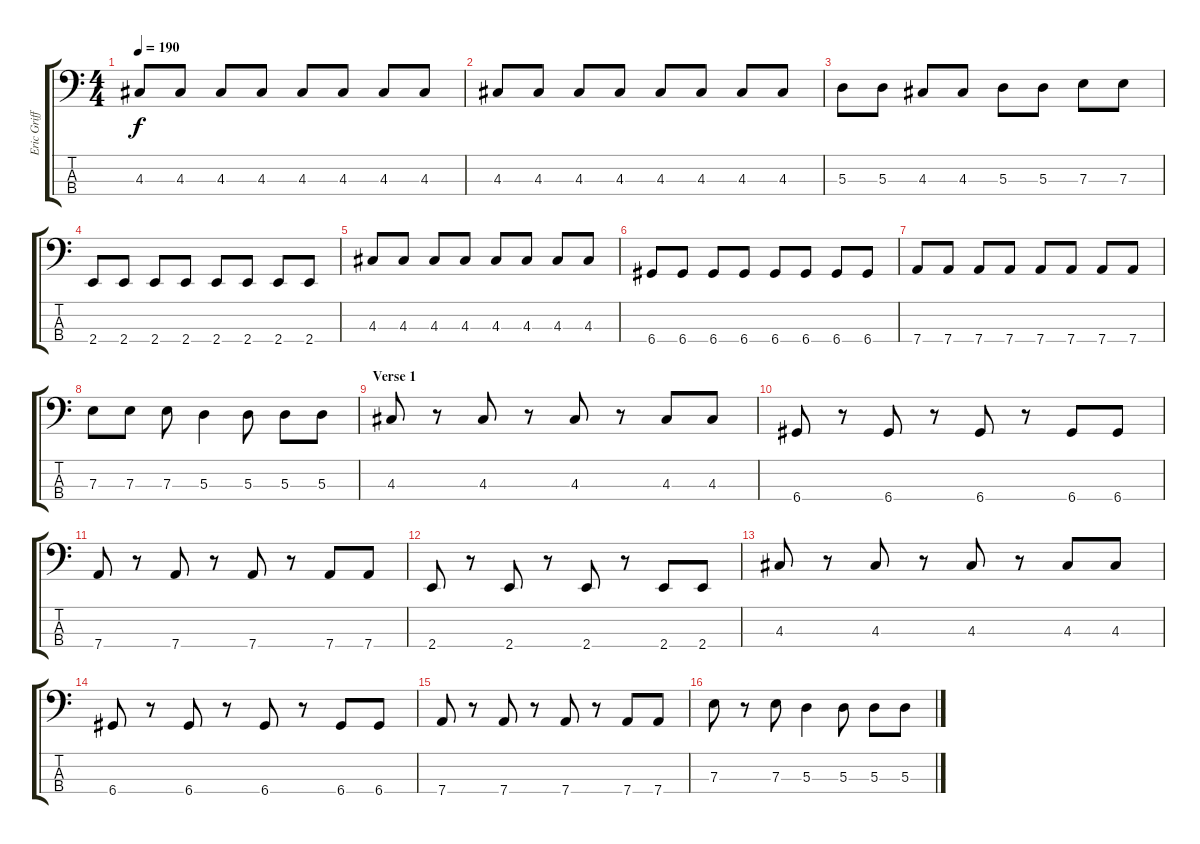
\track ("Eric Griffin" "Eric Griff") {instrument electricbasspick}
\staff {score tabs}
\tuning (G2 D2 A1 D1) {hide}
\ts (4 4)
\tempo 190
\clef f4
\ks c
4.3.8{dy f} 4.3.8 4.3.8 4.3.8 4.3.8 4.3.8 4.3.8 4.3.8 |
4.3.8 4.3.8 4.3.8 4.3.8 4.3.8 4.3.8 4.3.8 4.3.8 |
5.3.8 5.3.8 4.3.8 4.3.8 5.3.8 5.3.8 7.3.8 7.3.8 |
2.4.8 2.4.8 2.4.8 2.4.8 2.4.8 2.4.8 2.4.8 2.4.8 |
4.3.8 4.3.8 4.3.8 4.3.8 4.3.8 4.3.8 4.3.8 4.3.8 |
6.4.8 6.4.8 6.4.8 6.4.8 6.4.8 6.4.8 6.4.8 6.4.8 |
7.4.8 7.4.8 7.4.8 7.4.8 7.4.8 7.4.8 7.4.8 7.4.8 |
7.3.8 7.3.8 7.3.8 5.3.4 5.3.8 5.3.8 5.3.8 |
\section ("" "Verse 1")
4.3.8 r.8 4.3.8 r.8 4.3.8 r.8 4.3.8 4.3.8 |
6.4.8 r.8 6.4.8 r.8 6.4.8 r.8 6.4.8 6.4.8 |
7.4.8 r.8 7.4.8 r.8 7.4.8 r.8 7.4.8 7.4.8 |
2.4.8 r.8 2.4.8 r.8 2.4.8 r.8 2.4.8 2.4.8 |
4.3.8 r.8 4.3.8 r.8 4.3.8 r.8 4.3.8 4.3.8 |
6.4.8 r.8 6.4.8 r.8 6.4.8 r.8 6.4.8 6.4.8 |
7.4.8 r.8 7.4.8 r.8 7.4.8 r.8 7.4.8 7.4.8 |
7.3.8 r.8 7.3.8 5.3.4 5.3.8 5.3.8 5.3.8
